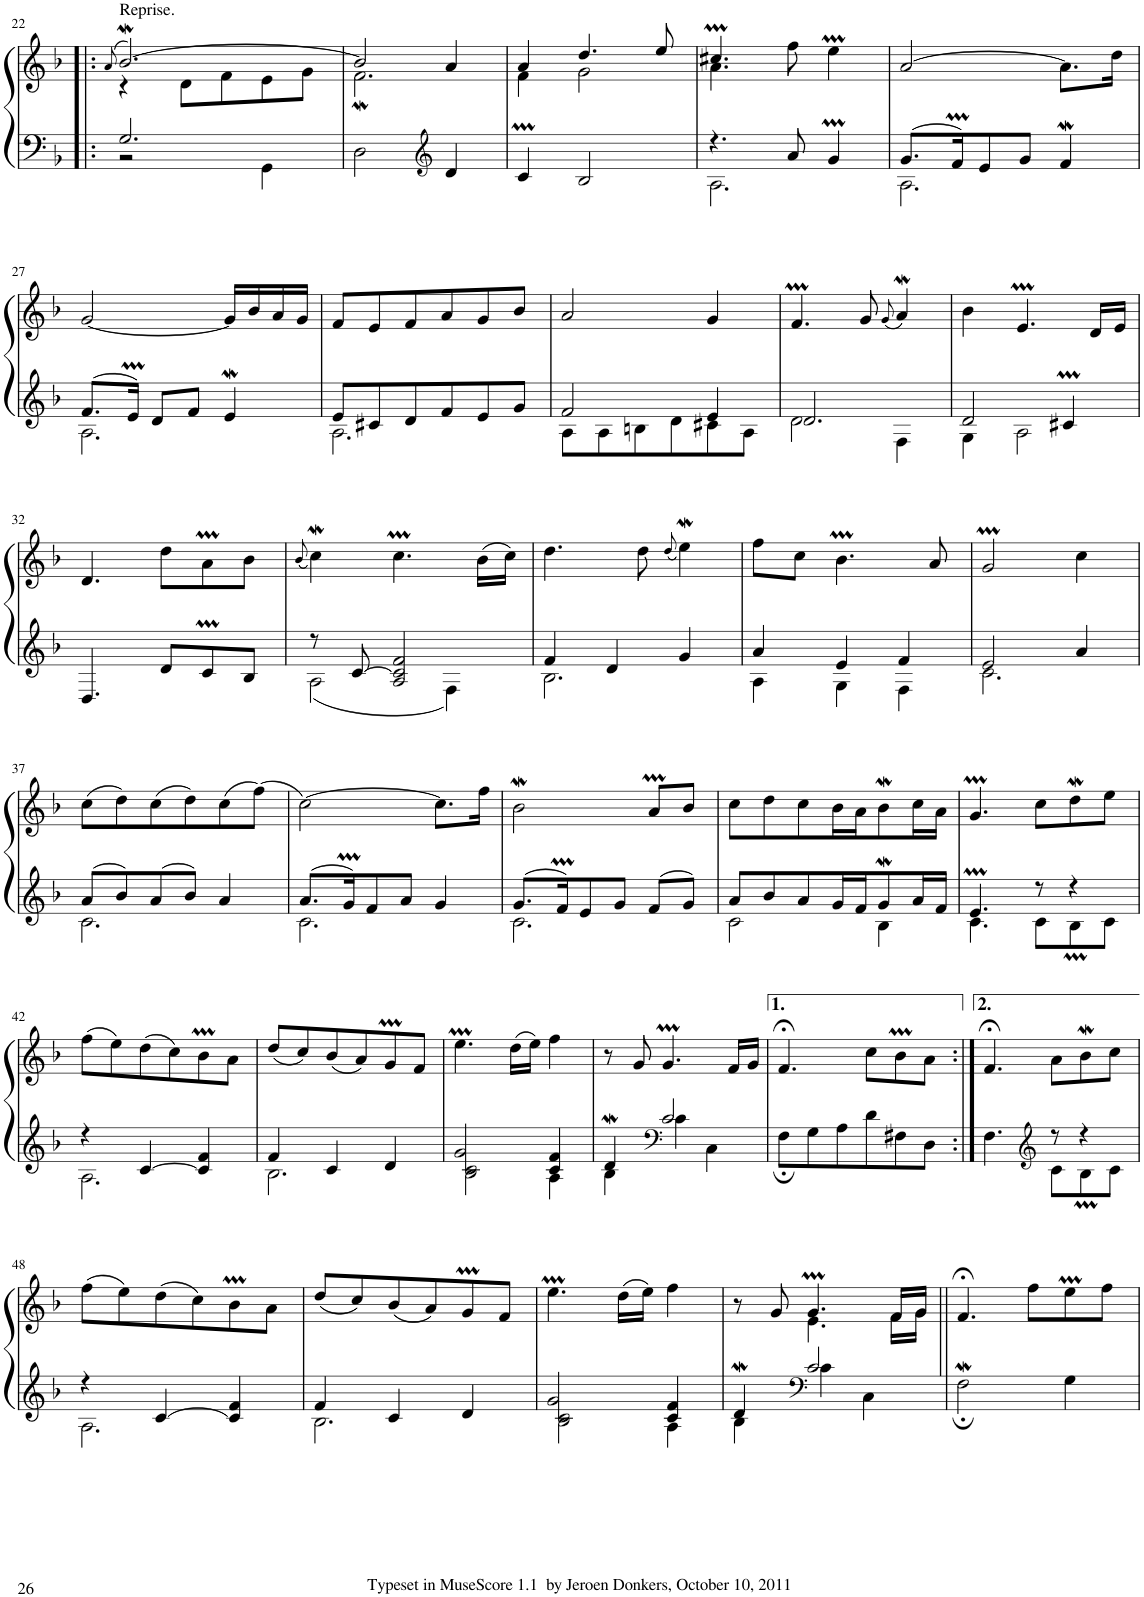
**kern	**kern
*part1	*part1
*staff2	*staff1
*I"Harpsichord	*
*I'Hpschd	*
!!LO:PB:g=z
*clefF4	*clefG2
*k[b-]	*k[b-]
*M3/4	*M3/4
=22!|:	=22!|:
.	(8qa/
*^	*^
!	!	!LO:TX:a:t=Reprise.	!
2.G/	2r	[2.b-w/)	4r
.	.	.	8d\L
.	.	.	8f\
.	4GG\	.	8e\
.	.	.	8g\J
*v	*v	*	*
=23	=23	=23
2D\	2b-/]	2.fw\
*clefG2	*	*
4d/	4a/	.
=24	=24	=24
4cM/	4a/	4f\
2B-/	4.dd/	2g\
.	8ee/	.
=25	=25	=25
*^	*	*
4.r	2.A\	4.cc#Xm/	4.a\
8a/	.	8ff\	8ryy
4gM/	.	4eem\	4ryy
*	*	*v	*v
=26	=26	=26
8.g/L	2.A\	[2a/
16fM/K	.	.
8e/	.	.
8g/J	.	.
4fw/	.	8.a\L]
.	.	16dd\Jk
!!LO:LB:g=z
=27	=27	=27
8.f/L	2.A\	[2g/
16em/Jk	.	.
8d/L	.	.
8f/J	.	.
4eW/	.	16g/LL]
.	.	16b-/
.	.	16a/
.	.	16g/JJ
=28	=28	=28
8e/L	2.A\	8f/L
8c#X/	.	8e/
8d/	.	8f/
8f/	.	8a/
8e/	.	8g/
8g/J	.	8b-/J
=29	=29	=29
2f/	8A\L	2a/
.	8A\	.
.	8Bn\	.
.	8d\	.
4e/	8c#X\	4g/
.	8A\J	.
=30	=30	=30
2.d/	2d\	4.fM/
.	.	8g/
.	.	(8qg/
.	4F\	4aW/)
=31	=31	=31
2d/	4G\	4b-\
.	2A\	4.em/
4c#Xm/	.	.
.	.	16d/LL
.	.	16e/JJ
*v	*v	*
!!LO:LB:g=z
=32	=32
4.D/	4.d/
8d/L	8dd\L
8cM/	8am\
8B-/J	8b-\J
=33	=33
.	(8qb-/
*^	*
8r	2A\	4ccW\)
[8c/	.	.
2A/ 2c/] 2f/	.	4.ccM\
.	4F\	.
.	.	(16b-\LL
.	.	16cc\JJ)
=34	=34	=34
4f/	2.B-\	4.dd\
4d/	.	.
.	.	8dd\
.	.	(8qdd/
4g/	.	4eeW\)
=35	=35	=35
4a/	4A\	8ff\L
.	.	8cc\J
4e/	4G\	4.b-M\
4f/	4F\	.
.	.	8a/
=36	=36	=36
2e/	2.c\	2gM/
4a/	.	4cc\
!!LO:LB:g=z
=37	=37	=37
8a/L	2.c\	(8cc\L
8b-/	.	8dd\)
8a/	.	(8cc\
8b-/J	.	8dd\)
4a/	.	(8cc\
.	.	(8ff\J)
=38	=38	=38
8.a/L	2.c\	[2cc\)
16gM/K	.	.
8f/	.	.
8a/J	.	.
4g/	.	8.cc\L]
.	.	16ff\Jk
=39	=39	=39
8.g/L	2.c\	2b-w\
16fM/K	.	.
8e/	.	.
8g/J	.	.
8f/L	.	8am/L
8g/J	.	8b-/J
=40	=40	=40
8a/L	2c\	8cc\L
8b-/	.	8dd\
8a/	.	8cc\
16g/L	.	16b-\L
16f/J	.	16a\J
8gW/	4B-\	8b-w\
16a/L	.	16cc\L
16f/JJ	.	16a\JJ
=41	=41	=41
4.em/	4.c\	4.gM/
8r	8c\L	8cc\L
4r	8B-M\	8ddW\
.	8c\J	8ee\J
!!LO:LB:g=z
=42	=42	=42
4r	2.A\	(8ff\L
.	.	8ee\)
[4c/	.	(8dd\
.	.	8cc\)
4c/] 4f/	.	8b-M\
.	.	8a\J
=43	=43	=43
4f/	2.B-\	(8dd/L
.	.	8cc/)
4c/	.	(8b-/
.	.	8a/)
4d/	.	8gM/
.	.	8f/J
=44	=44	=44
2c/ 2g/	2B-\	4.eem\
.	.	(16dd\LL
.	.	16ee\JJ)
4c/ 4f/	4A\	4ff\
=45	=45	=45
4dW/	4B-\	8r
.	.	8g/
*clefF4	*	*
2c/	4c\	4.gM/
.	4C\	.
.	.	16f/LL
.	.	16g/JJ
*v	*v	*
=46	=46
8F;\L	4.f;</
8G\	.
8A\	.
8d\	8cc\L
8F#X\	8b-M\
8D\J	8a\J
=47:|!	=47:|!
*^	*
4.F\	4.ryy	4.f;</
*clefG2	*	*
8r	8c\L	8a\L
4r	8B-M\	8b-w\
.	8c\J	8cc\J
!!LO:LB:g=z
=48	=48	=48
4r	2.A\	(8ff\L
.	.	8ee\)
[4c/	.	(8dd\
.	.	8cc\)
4c/] 4f/	.	8b-M\
.	.	8a\J
=49	=49	=49
4f/	2.B-\	(8dd/L
.	.	8cc/)
4c/	.	(8b-/
.	.	8a/)
4d/	.	8gM/
.	.	8f/J
=50	=50	=50
2c/ 2g/	2B-\	4.eem\
.	.	(16dd\LL
.	.	16ee\JJ)
4c/ 4f/	4A\	4ff\
=51	=51	=51
*	*	*^
4dW/	4B-\	8r	4ryy
.	.	8g/	.
*clefF4	*	*	*
2c/	4c\	4.gM/	4.e\
.	4C\	.	.
.	.	16f/LL	16f\LL
.	.	16g/JJ	16g\JJ
*v	*v	*	*
*	*v	*v
=52||	=52||
2F;w\	4.f;</
.	8ff\L
4G\	8eem\
.	8ff\J
=	=
*-	*-
